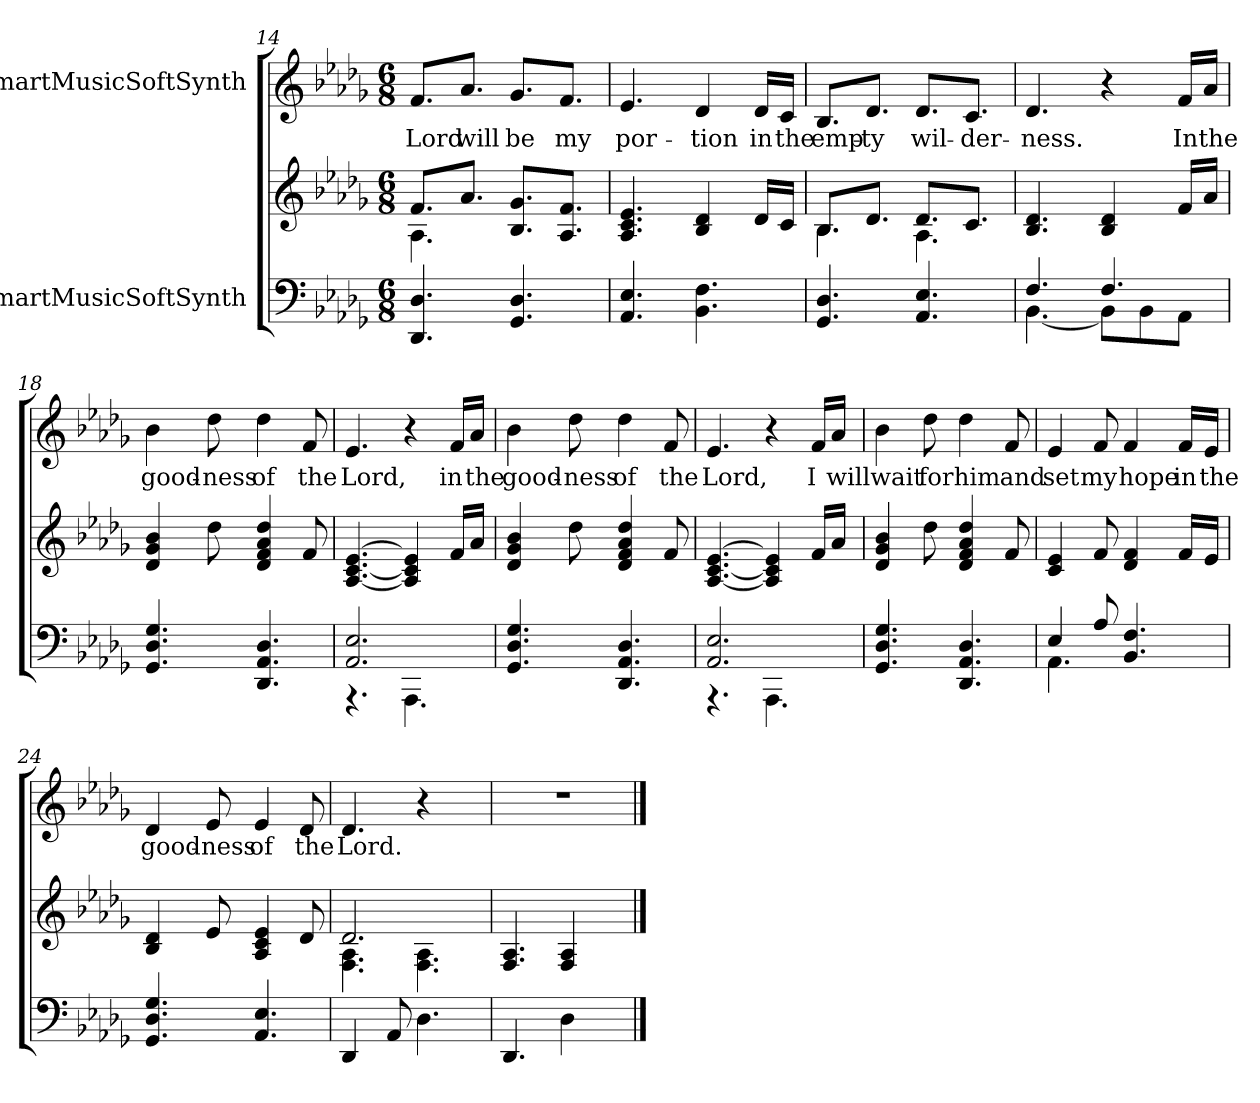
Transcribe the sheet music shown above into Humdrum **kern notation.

**kern	**kern	**kern	**text
*part2	*part2	*part1	*part1
*staff3	*staff2	*staff1	*staff1
*I"SmartMusicSoftSynth	*	*I"SmartMusicSoftSynth	*
!!LO:LB:g=z
*clefF4	*clefG2	*clefG2	*
*k[b-e-a-d-g-]	*k[b-e-a-d-g-]	*k[b-e-a-d-g-]	*
*M6/8	*M6/8	*M6/8	*
=14	=14	=14	=14
*	*^	*	*
!	!	!	!	!LO:LY:b
4.DD-/ 4.D-/	8.f/L	4.A-\	8.f/L	Lord
!	!	!	!	!LO:LY:b
.	8.a-/J	.	8.a-/J	will
!	!	!	!	!LO:LY:b
4.GG-/ 4.D-/	8.B-/ 8.g-/L	4.ryy	8.g-/L	be
!	!	!	!	!LO:LY:b
.	8.A-/ 8.f/J	.	8.f/J	my
*	*v	*v	*	*
=15	=15	=15	=15
!	!	!	!LO:LY:b
4.AA-/ 4.E-/	4.A-/ 4.c/ 4.e-/	4.e-/	por-
!	!	!	!LO:LY:b
4.BB-\ 4.F\	4B-/ 4d-/	4d-/	-tion
!	!	!	!LO:LY:b
.	16d-/LL	16d-/LL	in
!	!	!	!LO:LY:b
.	16c/JJ	16c/JJ	the
=16	=16	=16	=16
*	*^	*	*
!	!	!	!	!LO:LY:b
4.GG-/ 4.D-/	8.B-/L	4.B-\	8.B-/L	emp-
!	!	!	!	!LO:LY:b
.	8.d-/J	.	8.d-/J	-ty
!	!	!	!	!LO:LY:b
4.AA-/ 4.E-/	8.d-/L	4.A-\	8.d-/L	wil-
!	!	!	!	!LO:LY:b
.	8.c/J	.	8.c/J	-der-
*	*v	*v	*	*
=17	=17	=17	=17
*^	*	*	*
!	!	!	!	!LO:LY:b
4.F/	[4.BB-\	4.B-/ 4.d-/	4.d-/	-ness.
4.F/	8BB-\L]	4B-/ 4d-/	4r	.
.	8BB-\	.	.	.
!	!	!	!	!LO:LY:b
.	8AA-\J	16f/LL	16f/LL	In
!	!	!	!	!LO:LY:b
.	.	16a-/JJ	16a-/JJ	the
*v	*v	*	*	*
!!LO:LB:g=z
=18	=18	=18	=18
!	!	!	!LO:LY:b
4.GG-/ 4.D-/ 4.G-/	4d-/ 4g-/ 4b-/	4b-\	good-
!	!	!	!LO:LY:b
.	8dd-\	8dd-\	-ness
!	!	!	!LO:LY:b
4.DD-/ 4.AA-/ 4.D-/	4d-/ 4f/ 4a-/ 4dd-/	4dd-\	of
!	!	!	!LO:LY:b
.	8f/	8f/	the
=19	=19	=19	=19
*^	*	*	*
!	!	!	!	!LO:LY:b
2.AA-/ 2.E-/	4.rAAA	[4.A-/ [4.c/ [4.e-/	4.e-/	Lord,
.	4.AAA-\	4A-/] 4c/] 4e-/]	4r	.
!	!	!	!	!LO:LY:b
.	.	16f/LL	16f/LL	in
!	!	!	!	!LO:LY:b
.	.	16a-/JJ	16a-/JJ	the
*v	*v	*	*	*
=20	=20	=20	=20
!	!	!	!LO:LY:b
4.GG-/ 4.D-/ 4.G-/	4d-/ 4g-/ 4b-/	4b-\	good-
!	!	!	!LO:LY:b
.	8dd-\	8dd-\	-ness
!	!	!	!LO:LY:b
4.DD-/ 4.AA-/ 4.D-/	4d-/ 4f/ 4a-/ 4dd-/	4dd-\	of
!	!	!	!LO:LY:b
.	8f/	8f/	the
=21	=21	=21	=21
*^	*	*	*
!	!	!	!	!LO:LY:b
2.AA-/ 2.E-/	4.rAAA	[4.A-/ [4.c/ [4.e-/	4.e-/	Lord,
.	4.AAA-\	4A-/] 4c/] 4e-/]	4r	.
!	!	!	!	!LO:LY:b
.	.	16f/LL	16f/LL	I
!	!	!	!	!LO:LY:b
.	.	16a-/JJ	16a-/JJ	will
*v	*v	*	*	*
!!LO:LB:g=z
=22	=22	=22	=22
!	!	!	!LO:LY:b
4.GG-/ 4.D-/ 4.G-/	4d-/ 4g-/ 4b-/	4b-\	wait
!	!	!	!LO:LY:b
.	8dd-\	8dd-\	for
!	!	!	!LO:LY:b
4.DD-/ 4.AA-/ 4.D-/	4d-/ 4f/ 4a-/ 4dd-/	4dd-\	him
!	!	!	!LO:LY:b
.	8f/	8f/	and
=23	=23	=23	=23
*^	*	*	*
!	!	!	!	!LO:LY:b
4E-/	4.AA-\	4c/ 4e-/	4e-/	set
!	!	!	!	!LO:LY:b
8A-/	.	8f/	8f/	my
!	!	!	!	!LO:LY:b
4.BB-/ 4.F/	4.ryy	4d-/ 4f/	4f/	hope
!	!	!	!	!LO:LY:b
.	.	16f/LL	16f/LL	in
!	!	!	!	!LO:LY:b
.	.	16e-/JJ	16e-/JJ	the
*v	*v	*	*	*
=24	=24	=24	=24
!	!	!	!LO:LY:b
4.GG-/ 4.D-/ 4.G-/	4B-/ 4d-/	4d-/	good-
!	!	!	!LO:LY:b
.	8e-/	8e-/	-ness
!	!	!	!LO:LY:b
4.AA-/ 4.E-/	4A-/ 4c/ 4e-/	4e-/	of
!	!	!	!LO:LY:b
.	8d-/	8d-/	the
=25	=25	=25	=25
*	*^	*	*
!	!	!	!	!LO:LY:b
4DD-/	2.d-/	4.F\ 4.A-\	4.d-/	Lord.
8AA-/	.	.	.	.
4.D-\	.	4.F\ 4.A-\	4r	.
.	.	.	8ryy	.
=26	=26	=26	=26	=26
4.DD-/	2.ryy	4.F/ 4.A-/	2.r	.
4D-\	.	4F/ 4A-/	.	.
8ryy	.	8ryy	.	.
*	*v	*v	*	*
==	==	==	==
*-	*-	*-	*-
